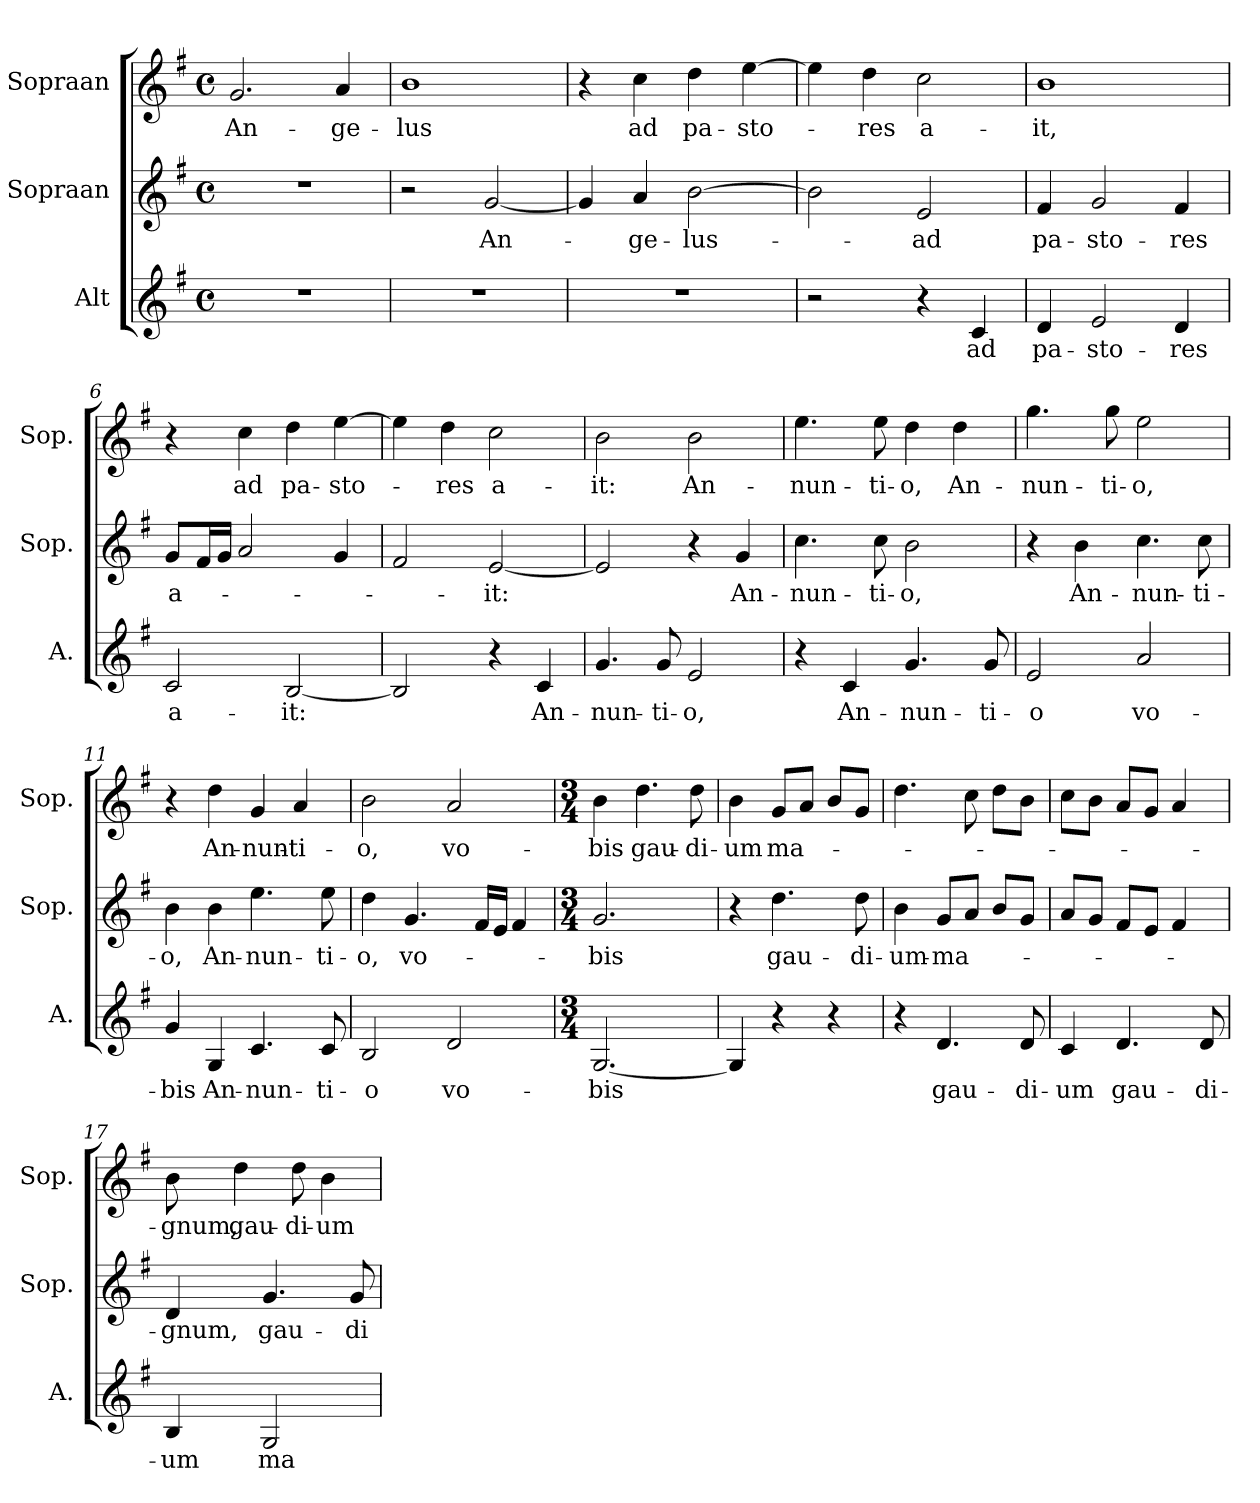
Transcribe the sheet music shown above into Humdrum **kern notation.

**kern	**text	**kern	**text	**kern	**text
*part3	*part3	*part2	*part2	*part1	*part1
*staff3	*staff3	*staff2	*staff2	*staff1	*staff1
*I"Alt	*	*I"Sopraan	*	*I"Sopraan	*
*I'A.	*	*I'Sop.	*	*I'Sop.	*
*clefG2	*	*clefG2	*	*clefG2	*
*k[f#]	*	*k[f#]	*	*k[f#]	*
*M4/4	*	*M4/4	*	*M4/4	*
*met(c)	*	*met(c)	*	*met(c)	*
=1	=1	=1	=1	=1	=1
!	!	!	!	!	!LO:LY:b
1r	.	1r	.	2.g/	An-
!	!	!	!	!	!LO:LY:b
.	.	.	.	4a/	-ge-
=2	=2	=2	=2	=2	=2
!	!	!	!	!	!LO:LY:b
1r	.	2r	.	1b	-lus
!	!	!	!LO:LY:b	!	!
.	.	[2g/	An-	.	.
=3	=3	=3	=3	=3	=3
1r	.	4g/]	.	4r	.
!	!	!	!LO:LY:b	!	!LO:LY:b
.	.	4a/	-ge-	4cc\	ad
!	!	!	!LO:LY:b	!	!LO:LY:b
.	.	[2b\	-lus-	4dd\	pa-
!	!	!	!	!	!LO:LY:b
.	.	.	.	[4ee\	-sto-
=4	=4	=4	=4	=4	=4
2r	.	2b\]	.	4ee\]	.
!	!	!	!	!	!LO:LY:b
.	.	.	.	4dd\	-res
!	!	!	!LO:LY:b	!	!LO:LY:b
4r	.	2e/	-ad	2cc\	a-
!	!LO:LY:b	!	!	!	!
4c/	ad	.	.	.	.
=5	=5	=5	=5	=5	=5
!	!LO:LY:b	!	!LO:LY:b	!	!LO:LY:b
4d/	pa-	4f#/	pa-	1b	-it,
!	!LO:LY:b	!	!LO:LY:b	!	!
2e/	-sto-	2g/	-sto-	.	.
!	!LO:LY:b	!	!LO:LY:b	!	!
4d/	-res	4f#/	-res	.	.
=6	=6	=6	=6	=6	=6
!	!LO:LY:b	!	!LO:LY:b	!	!
2c/	a-	8g/L	a-	4r	.
.	.	16f#/L	.	.	.
.	.	16g/JJ	.	.	.
!	!	!	!	!	!LO:LY:b
.	.	2a/	.	4cc\	ad
!	!LO:LY:b	!	!	!	!LO:LY:b
[2B/	-it:	.	.	4dd\	pa-
!	!	!	!	!	!LO:LY:b
.	.	4g/	.	[4ee\	-sto-
=7	=7	=7	=7	=7	=7
2B/]	.	2f#/	.	4ee\]	.
!	!	!	!	!	!LO:LY:b
.	.	.	.	4dd\	-res
!	!	!	!LO:LY:b	!	!LO:LY:b
4r	.	[2e/	-it:	2cc\	a-
!	!LO:LY:b	!	!	!	!
4c/	An-	.	.	.	.
!!LO:LB:g=z
=8	=8	=8	=8	=8	=8
!	!LO:LY:b	!	!	!	!LO:LY:b
4.g/	-nun-	2e/]	.	2b\	-it:
!	!LO:LY:b	!	!	!	!
8g/	-ti-	.	.	.	.
!	!LO:LY:b	!	!	!	!LO:LY:b
2e/	-o,	4r	.	2b\	An-
!	!	!	!LO:LY:b	!	!
.	.	4g/	An-	.	.
=9	=9	=9	=9	=9	=9
!	!	!	!LO:LY:b	!	!LO:LY:b
4r	.	4.cc\	-nun-	4.ee\	-nun-
!	!LO:LY:b	!	!	!	!
4c/	An-	.	.	.	.
!	!	!	!LO:LY:b	!	!LO:LY:b
.	.	8cc\	-ti-	8ee\	-ti-
!	!LO:LY:b	!	!LO:LY:b	!	!LO:LY:b
4.g/	-nun-	2b\	-o,	4dd\	-o,
!	!	!	!	!	!LO:LY:b
.	.	.	.	4dd\	An-
!	!LO:LY:b	!	!	!	!
8g/	-ti-	.	.	.	.
=10	=10	=10	=10	=10	=10
!	!LO:LY:b	!	!	!	!LO:LY:b
2e/	-o	4r	.	4.gg\	-nun-
!	!	!	!LO:LY:b	!	!
.	.	4b\	An-	.	.
!	!	!	!	!	!LO:LY:b
.	.	.	.	8gg\	-ti-
!	!LO:LY:b	!	!LO:LY:b	!	!LO:LY:b
2a/	vo-	4.cc\	-nun-	2ee\	-o,
!	!	!	!LO:LY:b	!	!
.	.	8cc\	-ti-	.	.
=11	=11	=11	=11	=11	=11
!	!LO:LY:b	!	!LO:LY:b	!	!
4g/	-bis	4b\	-o,	4r	.
!	!LO:LY:b	!	!LO:LY:b	!	!LO:LY:b
4G/	An-	4b\	An-	4dd\	An-
!	!LO:LY:b	!	!LO:LY:b	!	!LO:LY:b
4.c/	-nun-	4.ee\	-nun-	4g/	-nun-
!	!	!	!	!	!LO:LY:b
.	.	.	.	4a/	-ti-
!	!LO:LY:b	!	!LO:LY:b	!	!
8c/	-ti-	8ee\	-ti-	.	.
=12	=12	=12	=12	=12	=12
!	!LO:LY:b	!	!LO:LY:b	!	!LO:LY:b
2B/	-o	4dd\	-o,	2b\	-o,
!	!	!	!LO:LY:b	!	!
.	.	4.g/	vo-	.	.
!	!LO:LY:b	!	!	!	!LO:LY:b
2d/	vo-	.	.	2a/	vo-
.	.	16f#/LL	.	.	.
.	.	16e/JJ	.	.	.
.	.	4f#/	.	.	.
=13	=13	=13	=13	=13	=13
*M3/4	*	*M3/4	*	*M3/4	*
!	!LO:LY:b	!	!LO:LY:b	!	!LO:LY:b
[2.G/	-bis	2.g/	-bis	4b\	-bis
!	!	!	!	!	!LO:LY:b
.	.	.	.	4.dd\	gau-
!	!	!	!	!	!LO:LY:b
.	.	.	.	8dd\	-di-
!!LO:LB:g=z
=14	=14	=14	=14	=14	=14
!	!	!	!	!	!LO:LY:b
4G/]	.	4r	.	4b\	-um
!	!	!	!LO:LY:b	!	!LO:LY:b
4r	.	4.dd\	gau-	8g/L	ma-
.	.	.	.	8a/J	.
4r	.	.	.	8b/L	.
!	!	!	!LO:LY:b	!	!
.	.	8dd\	-di-	8g/J	.
=15	=15	=15	=15	=15	=15
!	!	!	!LO:LY:b	!	!
4r	.	4b\	-um-	4.dd\	.
!	!LO:LY:b	!	!LO:LY:b	!	!
4.d/	gau-	8g/L	-ma-	.	.
.	.	8a/J	.	8cc\	.
.	.	8b/L	.	8dd\L	.
!	!LO:LY:b	!	!	!	!
8d/	-di-	8g/J	.	8b\J	.
=16	=16	=16	=16	=16	=16
!	!LO:LY:b	!	!	!	!
4c/	-um	8a/L	.	8cc\L	.
.	.	8g/J	.	8b\J	.
!	!LO:LY:b	!	!	!	!
4.d/	gau-	8f#/L	.	8a/L	.
.	.	8e/J	.	8g/J	.
.	.	4f#/	.	4a/	.
!	!LO:LY:b	!	!	!	!
8d/	-di-	.	.	.	.
=17	=17	=17	=17	=17	=17
!	!LO:LY:b	!	!LO:LY:b	!	!LO:LY:b
4B/	-um	4d/	-gnum,	8b\	-gnum,
!	!	!	!	!	!LO:LY:b
.	.	.	.	4dd\	gau-
!	!LO:LY:b	!	!LO:LY:b	!	!
2G/	ma-	4.g/	gau-	.	.
!	!	!	!	!	!LO:LY:b
.	.	.	.	8dd\	-di-
!	!	!	!	!	!LO:LY:b
.	.	.	.	4b\	-um
!	!	!	!LO:LY:b	!	!
.	.	8g/	-di-	.	.
=	=	=	=	=	=
*-	*-	*-	*-	*-	*-
